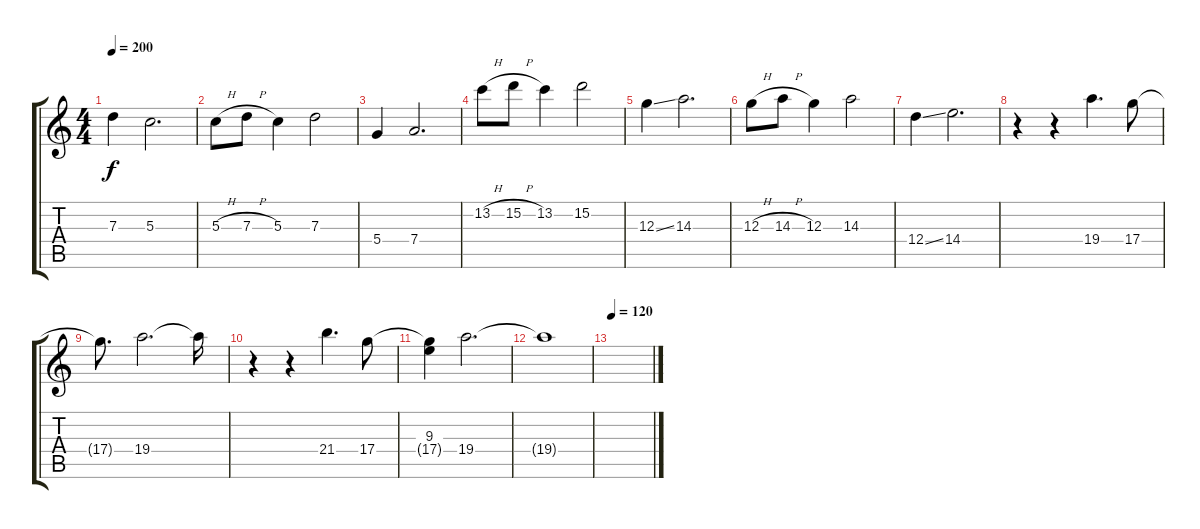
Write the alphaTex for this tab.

\track "" {instrument distortionguitar}
\staff {score tabs}
\tuning (E4 B3 G3 D3 A2 E2) {hide}
\ts (4 4)
\tempo 200
\clef g2
\ks c
7.3.4{dy f} 5.3.2{d} |
5.3{h}.8 7.3{h}.8 5.3.4 7.3.2 |
5.4.4 7.4.2{d} |
13.2{h}.8 15.2{h}.8 13.2.4 15.2.2 |
12.3{ss}.4 14.3.2{d} |
12.3{h}.8 14.3{h}.8 12.3.4 14.3.2 |
12.4{ss}.4 14.4.2{d} |
r.4 r.4 19.4.4{d} 17.4.8 |
17.4{t}.8{d} 19.4.2{d} 19.4{t}.16 |
r.4 r.4 21.4.4{d} 17.4.8 |
(9.3 17.4{t}).4 19.4.2{d} |
19.4{t}.1 |
\tempo 120
